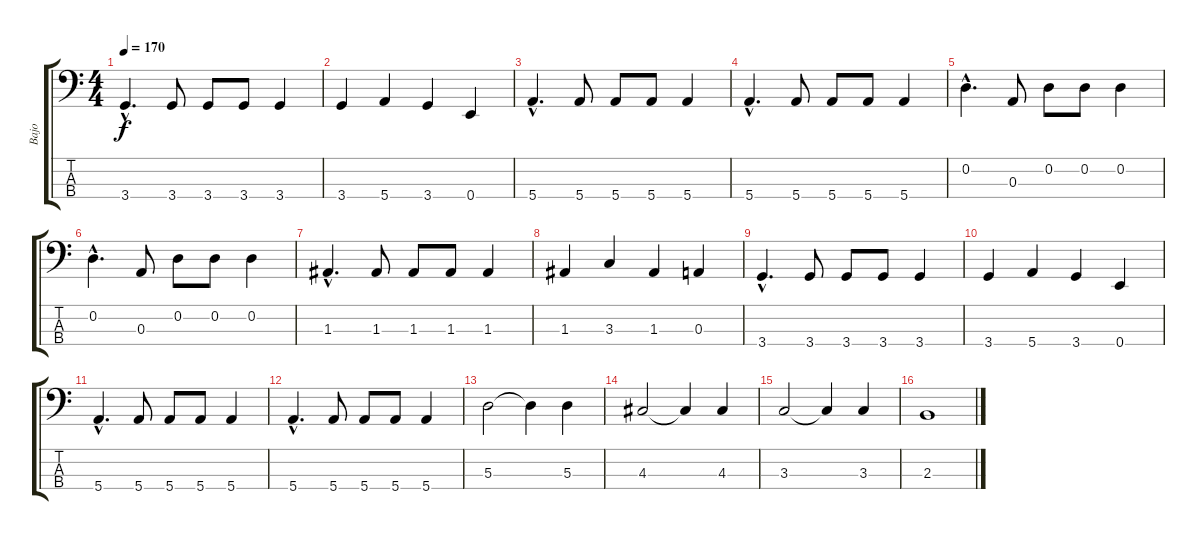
\track ("Bajo" "Bajo") {instrument electricbasspick}
\staff {score tabs}
\tuning (G2 D2 A1 E1) {hide}
\ts (4 4)
\tempo 170
\clef f4
\ks c
3.4{hac}.4{d dy f} 3.4.8 3.4.8 3.4.8 3.4.4 |
3.4.4 5.4.4 3.4.4 0.4.4 |
5.4{hac}.4{d} 5.4.8 5.4.8 5.4.8 5.4.4 |
5.4{hac}.4{d} 5.4.8 5.4.8 5.4.8 5.4.4 |
0.2{hac}.4{d} 0.3.8 0.2.8 0.2.8 0.2.4 |
0.2{hac}.4{d} 0.3.8 0.2.8 0.2.8 0.2.4 |
1.3{hac}.4{d} 1.3.8 1.3.8 1.3.8 1.3.4 |
1.3.4 3.3.4 1.3.4 0.3.4 |
3.4{hac}.4{d} 3.4.8 3.4.8 3.4.8 3.4.4 |
3.4.4 5.4.4 3.4.4 0.4.4 |
5.4{hac}.4{d} 5.4.8 5.4.8 5.4.8 5.4.4 |
5.4{hac}.4{d} 5.4.8 5.4.8 5.4.8 5.4.4 |
5.3.2 5.3{t}.4 5.3.4 |
4.3.2 4.3{t}.4 4.3.4 |
3.3.2 3.3{t}.4 3.3.4 |
2.3.1
